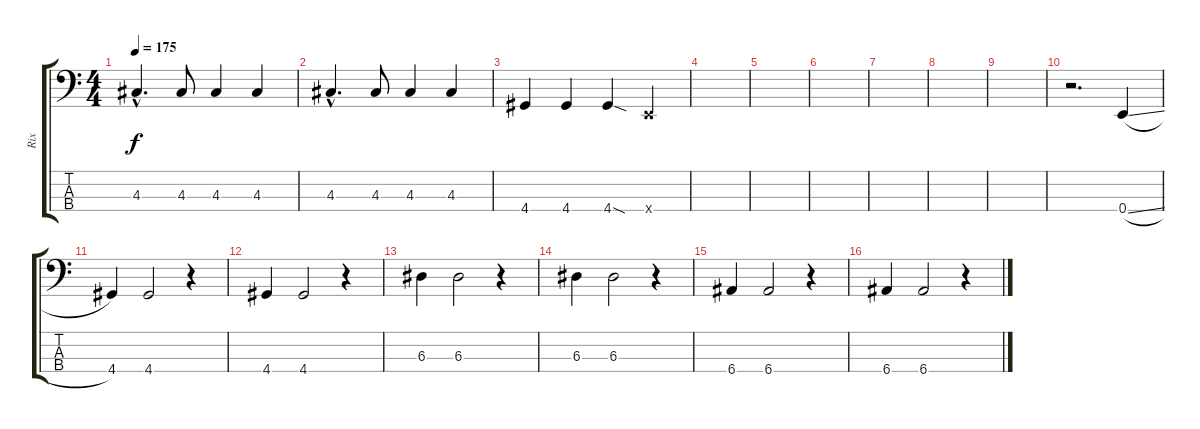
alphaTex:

\track ("Rix" "Rix") {instrument electricbasspick}
\staff {score tabs}
\tuning (G2 D2 A1 E1) {hide}
\ts (4 4)
\tempo 175
\clef f4
\ks c
4.3{hac}.4{d dy f} 4.3.8 4.3.4 4.3.4 |
4.3{hac}.4{d} 4.3.8 4.3.4 4.3.4 |
4.4.4 4.4.4 4.4{sod}.4 0.4{x}.4 |
|
|
|
|
|
|
r.2{d} 0.4{sl}.4 |
4.4.4 4.4.2 r.4 |
4.4.4 4.4.2 r.4 |
6.3.4 6.3.2 r.4 |
6.3.4 6.3.2 r.4 |
6.4.4 6.4.2 r.4 |
6.4.4 6.4.2 r.4
